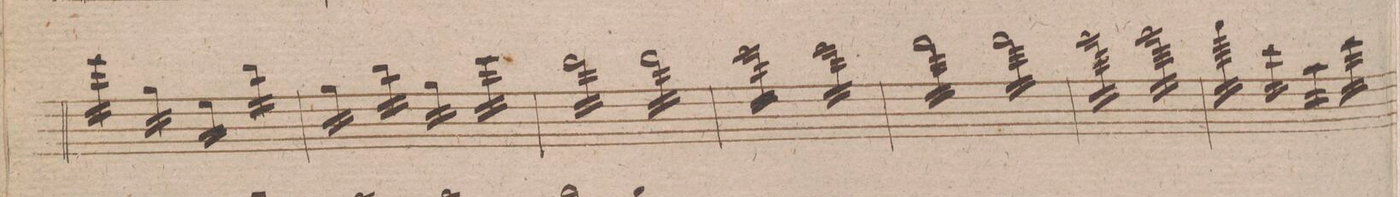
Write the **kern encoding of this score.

**kern	**dynam
*I"Violino 1mo	*
*clefG2	*
*k[f#c#g#d#]	*
*met(c|)	*
*M2/2	*
16eee\LL	.
16eee\	.
16eee\	.
16eee\JJ	.
16gg#\LL	.
16gg#\	.
16gg#\	.
16gg#\JJ	.
16ee\LL	.
16ee\	.
16ee\	.
16ee\JJ	.
16bb\LL	.
16bb\	.
16bb\	.
16bb\JJ	.
=152	=152
16gg#\LL	.
16gg#\	.
16gg#\	.
16gg#\JJ	.
16bb\LL	.
16bb\	.
16bb\	.
16bb\JJ	.
16gg#\LL	.
16gg#\	.
16gg#\	.
16gg#\JJ	.
16eee\LL	.
16eee\	.
16eee\	.
16eee\JJ	.
=153	=153
16ddd#\LL	.
16ddd#\	.
16ddd#\	.
16ddd#\	.
16ddd#\	.
16ddd#\	.
16ddd#\	.
16ddd#\JJ	.
16ddd#\LL	.
16ddd#\	.
16ddd#\	.
16ddd#\	.
16ddd#\	.
16ddd#\	.
16ddd#\	.
16ddd#\JJ	.
=154	=154
16eee\LL	.
16eee\	.
16eee\	.
16eee\	.
16eee\	.
16eee\	.
16eee\	.
16eee\JJ	.
16eee\LL	.
16eee\	.
16eee\	.
16eee\	.
16eee\	.
16eee\	.
16eee\	.
16eee\JJ	.
=155	=155
16fff#\LL	.
16fff#\	.
16fff#\	.
16fff#\	.
16fff#\	.
16fff#\	.
16fff#\	.
16fff#\JJ	.
16fff#\LL	.
16fff#\	.
16fff#\	.
16fff#\	.
16fff#\	.
16fff#\	.
16fff#\	.
16fff#\JJ	.
=156	=156
16ggg#\LL	.
16ggg#\	.
16ggg#\	.
16ggg#\	.
16ggg#\	.
16ggg#\	.
16ggg#\	.
16ggg#\JJ	.
16ggg#\LL	.
16ggg#\	.
16ggg#\	.
16ggg#\	.
16ggg#\	.
16ggg#\	.
16ggg#\	.
16ggg#\JJ	.
=157	=157
16aaa\LL	.
16aaa\	.
16aaa\	.
16aaa\JJ	.
16ccc#\LL	.
16ccc#\	.
16ccc#\	.
16ccc#\JJ	.
16aa\LL	.
16aa\	.
16aa\	.
16aa\JJ	.
16eee\LL	.
16eee\	.
16eee\	.
16eee\JJ	.
=158	=158
*-	*-
